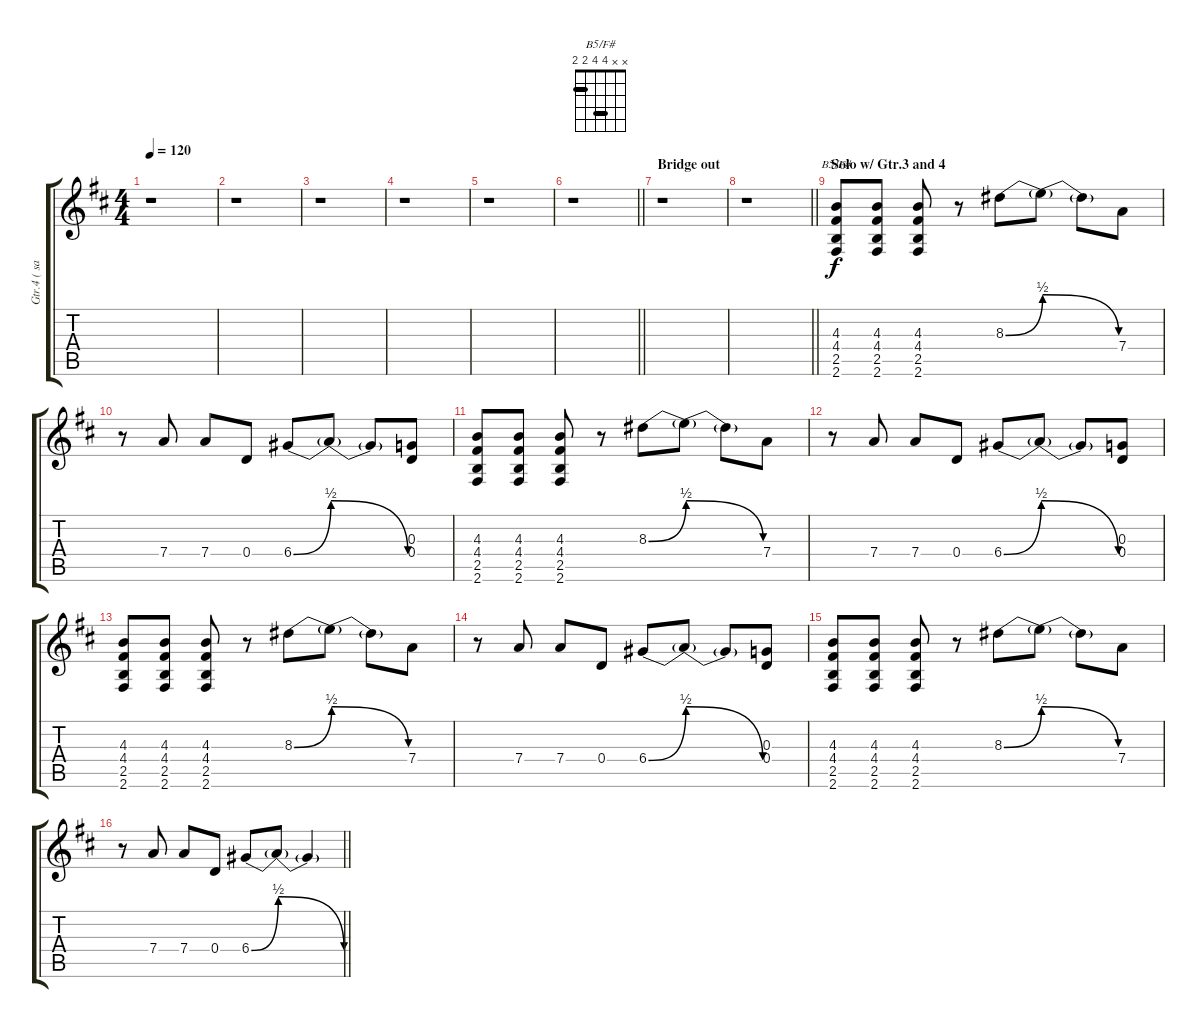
\track ("Gtr.4 ( same like Gtr.2 in bridge )" "Gtr.4 ( sa") {instrument overdrivenguitar}
\staff {score tabs}
\tuning (E4 B3 G3 D3 A2 E2) {hide}
\chord ("B5/F#" x x 4 4 2 2) {barre (2 4)}
\ts (4 4)
\tempo 120
\clef g2
\ks d
r.1{dy f} |
r.1 |
r.1 |
r.1 |
r.1 |
\barLineRight lightlight
r.1 |
\section ("" "Bridge out")
r.1 |
\barLineRight lightlight
r.1 |
\section ("" "Solo w/ Gtr.3 and 4")
(4.3 4.4 2.5 2.6).8{ch "B5/F#"} (4.3 4.4 2.5 2.6).8 (4.3 4.4 2.5 2.6).8 r.8 8.3{be (bend 0 0 60 2)}.8 8.3{be (release 0 2 60 0) t}.8 8.3{t}.8 7.4.8 |
r.8 7.4.8 7.4.8 0.4.8 6.4{be (bend 0 0 60 2)}.8 6.4{be (release 0 2 60 0) t}.8 6.4{t}.8 (0.3 0.4).8 |
(4.3 4.4 2.5 2.6).8 (4.3 4.4 2.5 2.6).8 (4.3 4.4 2.5 2.6).8 r.8 8.3{be (bend 0 0 60 2)}.8 8.3{be (release 0 2 60 0) t}.8 8.3{t}.8 7.4.8 |
r.8 7.4.8 7.4.8 0.4.8 6.4{be (bend 0 0 60 2)}.8 6.4{be (release 0 2 60 0) t}.8 6.4{t}.8 (0.3 0.4).8 |
(4.3 4.4 2.5 2.6).8 (4.3 4.4 2.5 2.6).8 (4.3 4.4 2.5 2.6).8 r.8 8.3{be (bend 0 0 60 2)}.8 8.3{be (release 0 2 60 0) t}.8 8.3{t}.8 7.4.8 |
r.8 7.4.8 7.4.8 0.4.8 6.4{be (bend 0 0 60 2)}.8 6.4{be (release 0 2 60 0) t}.8 6.4{t}.8 (0.3 0.4).8 |
(4.3 4.4 2.5 2.6).8 (4.3 4.4 2.5 2.6).8 (4.3 4.4 2.5 2.6).8 r.8 8.3{be (bend 0 0 60 2)}.8 8.3{be (release 0 2 60 0) t}.8 8.3{t}.8 7.4.8 |
\barLineRight lightlight
r.8 7.4.8 7.4.8 0.4.8 6.4{be (bend 0 0 60 2)}.8 6.4{be (release 0 2 60 0) t}.8 6.4{t}.4
